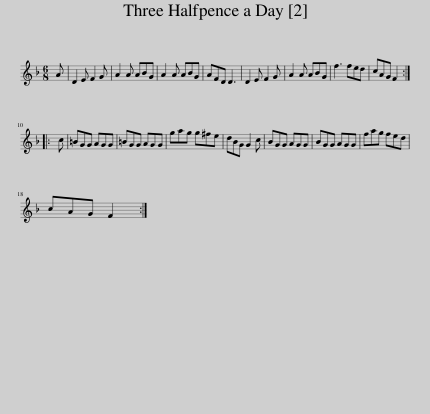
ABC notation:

X:1
L:1/8
M:6/8
I:linebreak $
K:Dmin
V:1 treble
V:1
 A | D2 E F2 G | A2 A ABG | A2 A ABG | AFD D3 | %5
 D2 E F2 G | A2 A ABG | f3 fed | cAG F2 ::$ c | %10
 =BGG AGG | =BGG AGG | gag g^fe | dBG G2 c | BGG AGG | %15
 BGG AGG | fag fed |$ cAG F2 :| %18
